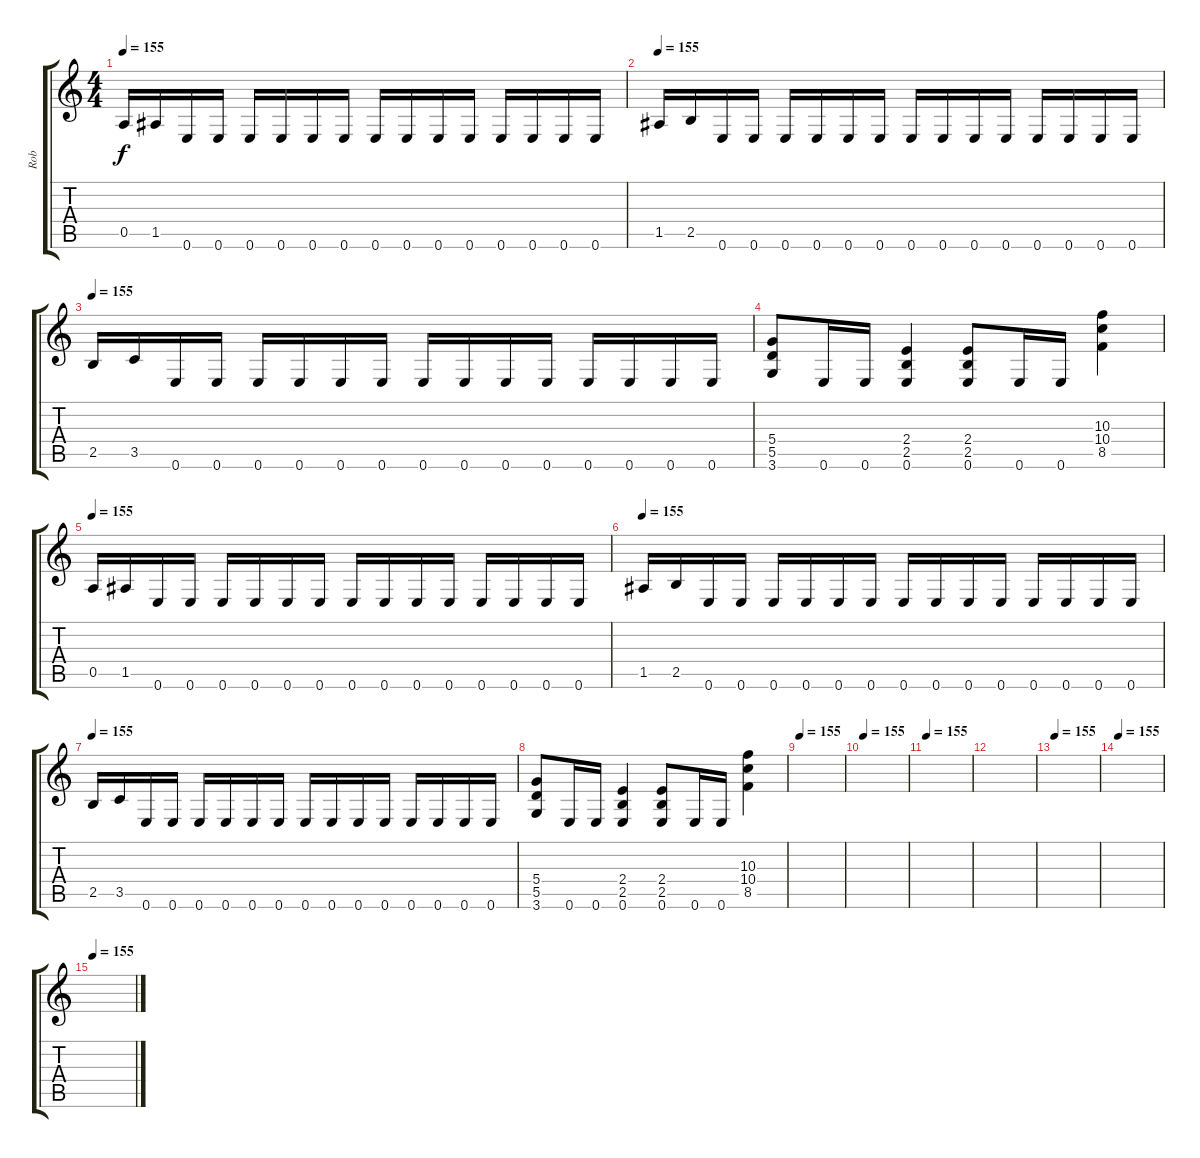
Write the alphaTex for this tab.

\track ("Rob" "Rob") {instrument distortionguitar}
\staff {score tabs}
\tuning (E4 B3 G3 D3 A2 E2) {hide}
\ts (4 4)
\tempo 155
\clef g2
\ks c
0.5.16{dy f} 1.5.16 0.6.16 0.6.16 0.6.16 0.6.16 0.6.16 0.6.16 0.6.16 0.6.16 0.6.16 0.6.16 0.6.16 0.6.16 0.6.16 0.6.16 |
\tempo 155
1.5.16 2.5.16 0.6.16 0.6.16 0.6.16 0.6.16 0.6.16 0.6.16 0.6.16 0.6.16 0.6.16 0.6.16 0.6.16 0.6.16 0.6.16 0.6.16 |
\tempo 155
2.5.16 3.5.16 0.6.16 0.6.16 0.6.16 0.6.16 0.6.16 0.6.16 0.6.16 0.6.16 0.6.16 0.6.16 0.6.16 0.6.16 0.6.16 0.6.16 |
(5.4 5.5 3.6).8 0.6.16 0.6.16 (2.4 2.5 0.6).4 (2.4 2.5 0.6).8 0.6.16 0.6.16 (10.3 10.4 8.5).4 |
\tempo 155
0.5.16 1.5.16 0.6.16 0.6.16 0.6.16 0.6.16 0.6.16 0.6.16 0.6.16 0.6.16 0.6.16 0.6.16 0.6.16 0.6.16 0.6.16 0.6.16 |
\tempo 155
1.5.16 2.5.16 0.6.16 0.6.16 0.6.16 0.6.16 0.6.16 0.6.16 0.6.16 0.6.16 0.6.16 0.6.16 0.6.16 0.6.16 0.6.16 0.6.16 |
\tempo 155
2.5.16 3.5.16 0.6.16 0.6.16 0.6.16 0.6.16 0.6.16 0.6.16 0.6.16 0.6.16 0.6.16 0.6.16 0.6.16 0.6.16 0.6.16 0.6.16 |
(5.4 5.5 3.6).8 0.6.16 0.6.16 (2.4 2.5 0.6).4 (2.4 2.5 0.6).8 0.6.16 0.6.16 (10.3 10.4 8.5).4 |
\tempo 155
|
\tempo 155
|
\tempo 155
|
|
\tempo 155
|
\tempo 155
|
\tempo 155
